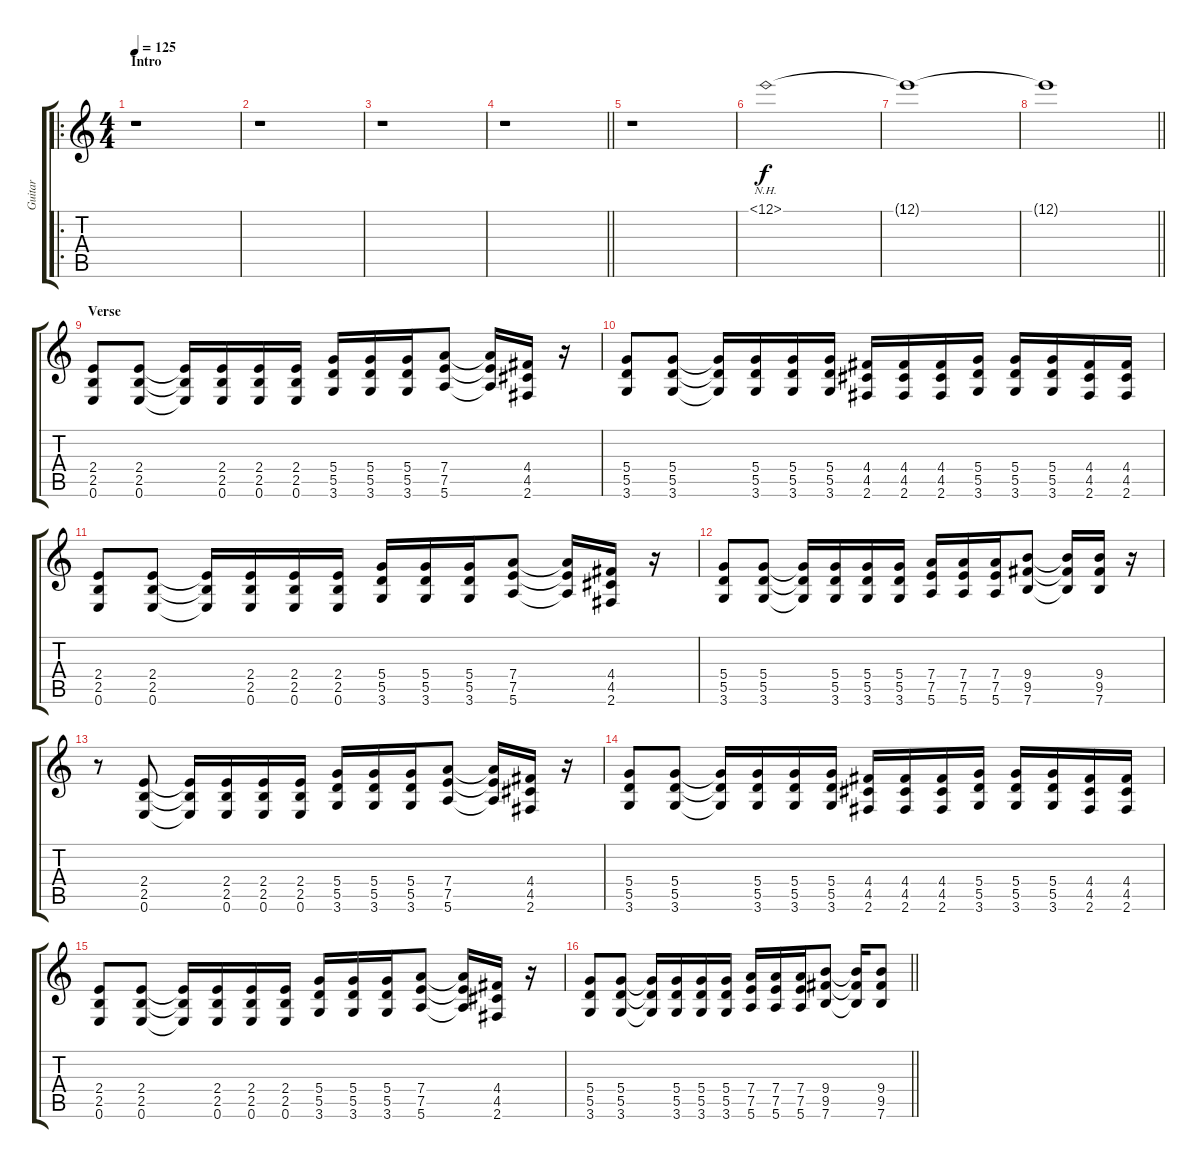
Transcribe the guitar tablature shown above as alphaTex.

\track ("Guitar" "Guitar") {instrument distortionguitar}
\staff {score tabs}
\tuning (E4 B3 G3 D3 A2 E2) {hide}
\ro
\ts (4 4)
\section ("" "Intro")
\tempo 125
\clef g2
\ks c
r.1{dy f instrument distortionguitar} |
r.1 |
r.1 |
\barLineRight lightlight
r.1 |
r.1 |
12.1{nh}.1{volume 12} |
12.1{t}.1 |
\barLineRight lightlight
12.1{t}.1 |
\section ("" "Verse")
(2.4 2.5 0.6).8{volume 13} (2.4 2.5 0.6).8 (2.4{t} 2.5{t} 0.6{t}).16 (2.4 2.5 0.6).16 (2.4 2.5 0.6).16 (2.4 2.5 0.6).16 (5.4 5.5 3.6).16 (5.4 5.5 3.6).16 (5.4 5.5 3.6).16 (7.4 7.5 5.6).8 (7.4{t} 7.5{t} 5.6{t}).16 (4.4 4.5 2.6).16 r.16 |
(5.4 5.5 3.6).8 (5.4 5.5 3.6).8 (5.4{t} 5.5{t} 3.6{t}).16 (5.4 5.5 3.6).16 (5.4 5.5 3.6).16 (5.4 5.5 3.6).16 (4.4 4.5 2.6).16 (4.4 4.5 2.6).16 (4.4 4.5 2.6).16 (5.4 5.5 3.6).16 (5.4 5.5 3.6).16 (5.4 5.5 3.6).16 (4.4 4.5 2.6).16 (4.4 4.5 2.6).16 |
(2.4 2.5 0.6).8 (2.4 2.5 0.6).8 (2.4{t} 2.5{t} 0.6{t}).16 (2.4 2.5 0.6).16 (2.4 2.5 0.6).16 (2.4 2.5 0.6).16 (5.4 5.5 3.6).16 (5.4 5.5 3.6).16 (5.4 5.5 3.6).16 (7.4 7.5 5.6).8 (7.4{t} 7.5{t} 5.6{t}).16 (4.4 4.5 2.6).16 r.16 |
(5.4 5.5 3.6).8 (5.4 5.5 3.6).8 (5.4{t} 5.5{t} 3.6{t}).16 (5.4 5.5 3.6).16 (5.4 5.5 3.6).16 (5.4 5.5 3.6).16 (7.4 7.5 5.6).16 (7.4 7.5 5.6).16 (7.4 7.5 5.6).16 (9.4 9.5 7.6).8 (9.4{t} 9.5{t} 7.6{t}).16 (9.4 9.5 7.6).16 r.16 |
r.8 (2.4 2.5 0.6).8 (2.4{t} 2.5{t} 0.6{t}).16 (2.4 2.5 0.6).16 (2.4 2.5 0.6).16 (2.4 2.5 0.6).16 (5.4 5.5 3.6).16 (5.4 5.5 3.6).16 (5.4 5.5 3.6).16 (7.4 7.5 5.6).8 (7.4{t} 7.5{t} 5.6{t}).16 (4.4 4.5 2.6).16 r.16 |
(5.4 5.5 3.6).8 (5.4 5.5 3.6).8 (5.4{t} 5.5{t} 3.6{t}).16 (5.4 5.5 3.6).16 (5.4 5.5 3.6).16 (5.4 5.5 3.6).16 (4.4 4.5 2.6).16 (4.4 4.5 2.6).16 (4.4 4.5 2.6).16 (5.4 5.5 3.6).16 (5.4 5.5 3.6).16 (5.4 5.5 3.6).16 (4.4 4.5 2.6).16 (4.4 4.5 2.6).16 |
(2.4 2.5 0.6).8 (2.4 2.5 0.6).8 (2.4{t} 2.5{t} 0.6{t}).16 (2.4 2.5 0.6).16 (2.4 2.5 0.6).16 (2.4 2.5 0.6).16 (5.4 5.5 3.6).16 (5.4 5.5 3.6).16 (5.4 5.5 3.6).16 (7.4 7.5 5.6).8 (7.4{t} 7.5{t} 5.6{t}).16 (4.4 4.5 2.6).16 r.16 |
\barLineRight lightlight
(5.4 5.5 3.6).8 (5.4 5.5 3.6).8 (5.4{t} 5.5{t} 3.6{t}).16 (5.4 5.5 3.6).16 (5.4 5.5 3.6).16 (5.4 5.5 3.6).16 (7.4 7.5 5.6).16 (7.4 7.5 5.6).16 (7.4 7.5 5.6).16 (9.4 9.5 7.6).8 (9.4{t} 9.5{t} 7.6{t}).16 (9.4 9.5 7.6).8
